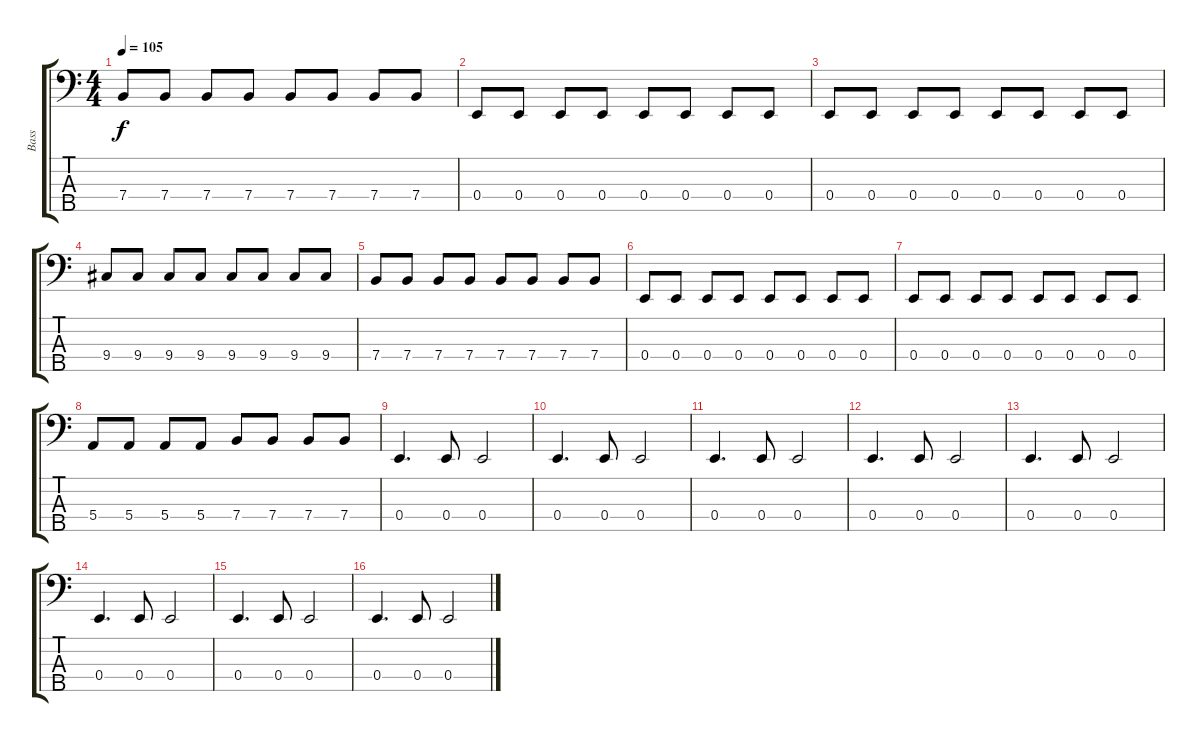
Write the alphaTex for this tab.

\track ("Bass" "Bass") {instrument electricbassfinger}
\staff {score tabs}
\tuning (G2 D2 A1 E1 B0) {hide}
\ts (4 4)
\tempo 105
\clef f4
\ks c
7.4.8{dy f} 7.4.8 7.4.8 7.4.8 7.4.8 7.4.8 7.4.8 7.4.8 |
0.4.8 0.4.8 0.4.8 0.4.8 0.4.8 0.4.8 0.4.8 0.4.8 |
0.4.8 0.4.8 0.4.8 0.4.8 0.4.8 0.4.8 0.4.8 0.4.8 |
9.4.8 9.4.8 9.4.8 9.4.8 9.4.8 9.4.8 9.4.8 9.4.8 |
7.4.8 7.4.8 7.4.8 7.4.8 7.4.8 7.4.8 7.4.8 7.4.8 |
0.4.8 0.4.8 0.4.8 0.4.8 0.4.8 0.4.8 0.4.8 0.4.8 |
0.4.8 0.4.8 0.4.8 0.4.8 0.4.8 0.4.8 0.4.8 0.4.8 |
5.4.8 5.4.8 5.4.8 5.4.8 7.4.8 7.4.8 7.4.8 7.4.8 |
0.4.4{d} 0.4.8 0.4.2 |
0.4.4{d} 0.4.8 0.4.2 |
0.4.4{d} 0.4.8 0.4.2 |
0.4.4{d} 0.4.8 0.4.2 |
0.4.4{d} 0.4.8 0.4.2 |
0.4.4{d} 0.4.8 0.4.2 |
0.4.4{d} 0.4.8 0.4.2 |
0.4.4{d} 0.4.8 0.4.2
